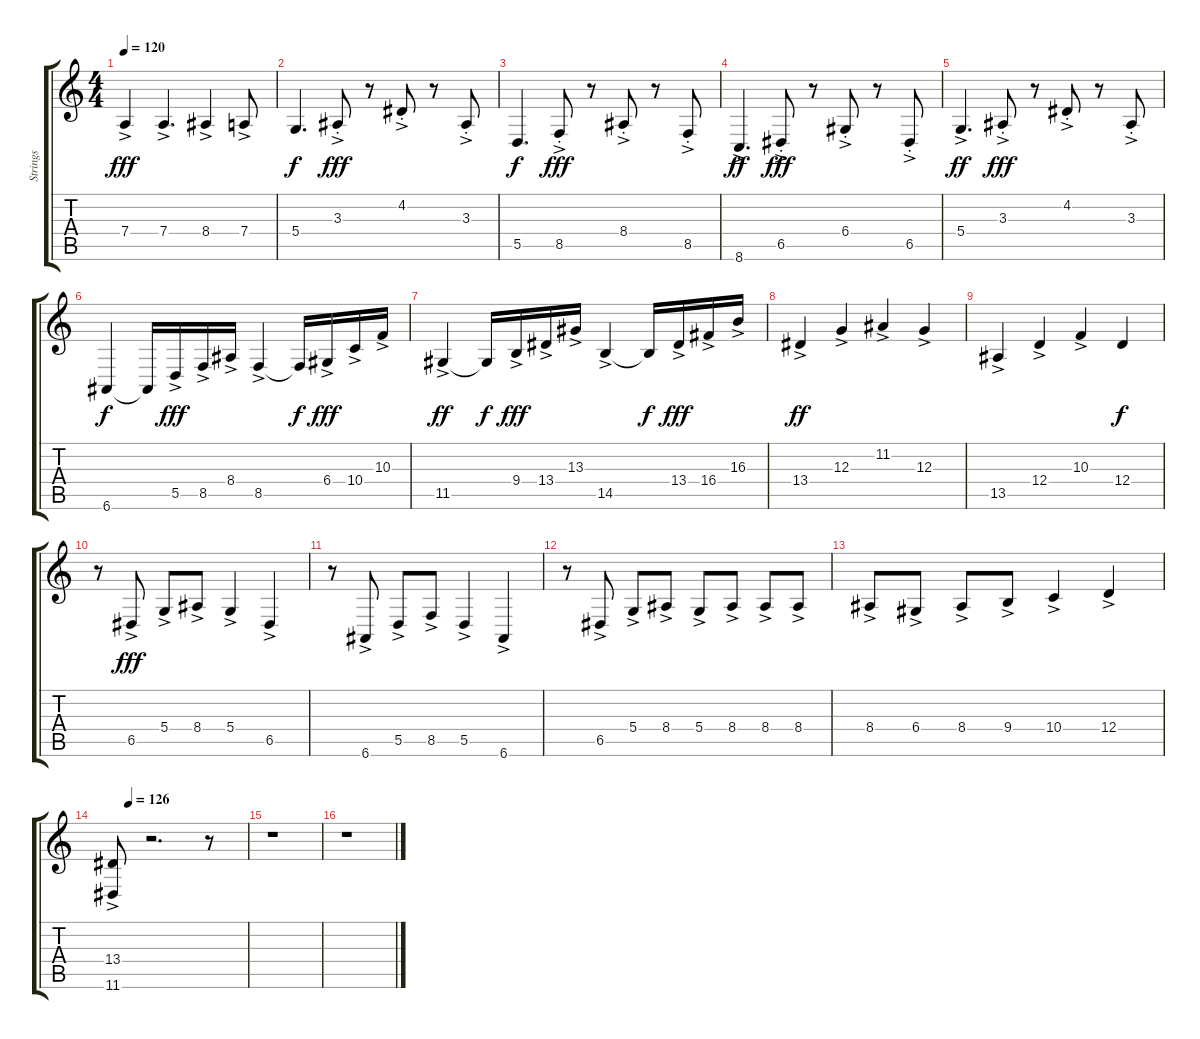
\track ("Strings" "Strings") {instrument synthstrings1}
\staff {score tabs}
\tuning (E4 B3 G3 D3 A2 E2) {hide}
\ts (4 4)
\tempo 120
\clef g2
\ks c
7.4{ac}.4{dy fff} 7.4{ac}.4{d} 8.4{ac}.4 7.4{ac}.8 |
5.4.4{d dy f} 3.3{ac st}.8{dy fff} r.8 4.2{ac st}.8 r.8 3.3{ac st}.8 |
5.5.4{d dy f} 8.5{ac st}.8{dy fff} r.8 8.4{ac st}.8 r.8 8.5{ac st}.8 |
8.6{ac}.4{d dy ff} 6.5{ac st}.8{dy fff} r.8 6.4{ac st}.8 r.8 6.5{ac st}.8 |
5.4{ac}.4{d dy ff} 3.3{ac st}.8{dy fff} r.8 4.2{ac st}.8 r.8 3.3{ac st}.8 |
6.6.4{dy f} 6.6{t}.16 5.5{ac}.16{dy fff} 8.5{ac}.16 8.4{ac}.16 8.5{ac}.4 8.5{t}.16{dy f} 6.4{ac}.16{dy fff} 10.4{ac}.16 10.3{ac}.16 |
11.5{ac}.4{dy ff} 11.5{t}.16{dy f} 9.4{ac}.16{dy fff} 13.4{ac}.16 13.3{ac}.16 14.5{ac}.4 14.5{t}.16{dy f} 13.4{ac}.16{dy fff} 16.4{ac}.16 16.3{ac}.16 |
13.4{ac}.4{dy ff} 12.3{ac}.4 11.2{ac}.4 12.3{ac}.4 |
13.5{ac}.4 12.4{ac}.4 10.3{ac}.4 12.4.4{dy f} |
r.8 6.5{ac}.8{dy fff} 5.4{ac}.8 8.4{ac}.8 5.4{ac}.4 6.5{ac}.4 |
r.8 6.6{ac}.8 5.5{ac}.8 8.5{ac}.8 5.5{ac}.4 6.6{ac}.4 |
r.8 6.5{ac}.8 5.4{ac}.8 8.4{ac}.8 5.4{ac}.8 8.4{ac}.8 8.4{ac}.8 8.4{ac}.8 |
8.4{ac}.8 6.4{ac}.8 8.4{ac}.8 9.4{ac}.8 10.4{ac}.4 12.4{ac}.4 |
\tempo (126 0.125)
(13.4{ac} 11.6{ac}).8 r.2{d} r.8 |
r.1 |
r.1
